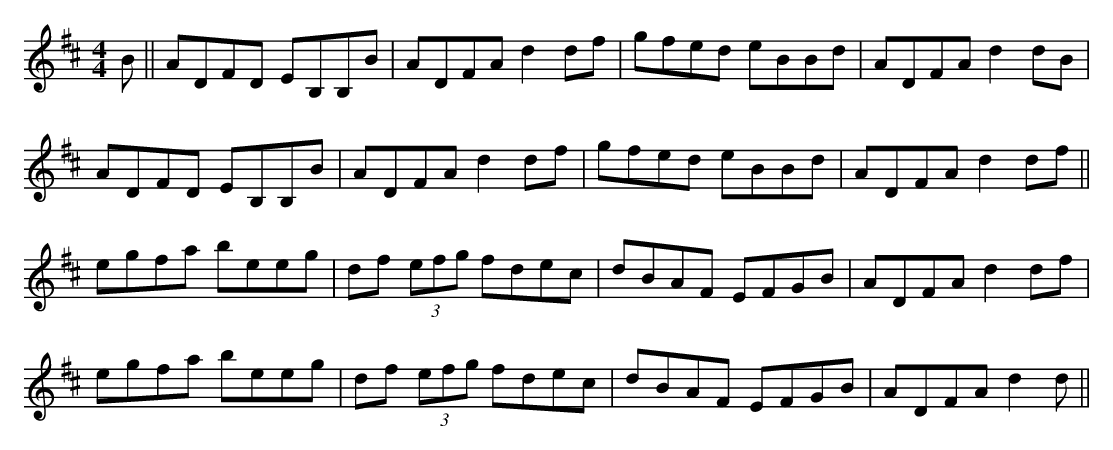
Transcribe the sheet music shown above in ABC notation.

X:1
M:4/4
K:D
B||ADFD EB,B,B|ADFA d2 df|gfed eBBd|ADFA d2 dB|
ADFD EB,B,B|ADFA d2 df|gfed eBBd|ADFA d2 df||
egfa beeg|df (3efg fdec|dBAF EFGB|ADFA d2 df|
egfa beeg|df (3efg fdec|dBAF EFGB|ADFA d2 d||
